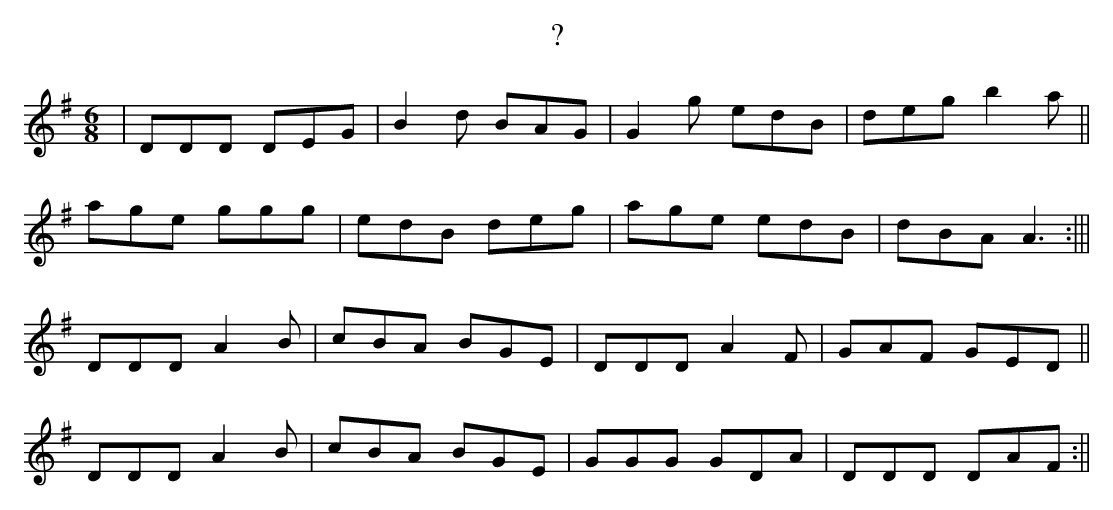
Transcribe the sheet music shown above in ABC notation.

X:1
T:?
M:6/8
L:1/8
K:G
|DDD DEG|B2d BAG|G2g edB|deg b2a||!
age ggg|edB deg|age edB|dBA A3:|||!
DDD A2B|cBA BGE|DDD A2F|GAF GED||!
DDD A2B|cBA BGE|GGG GDA|DDD DAF:||!
